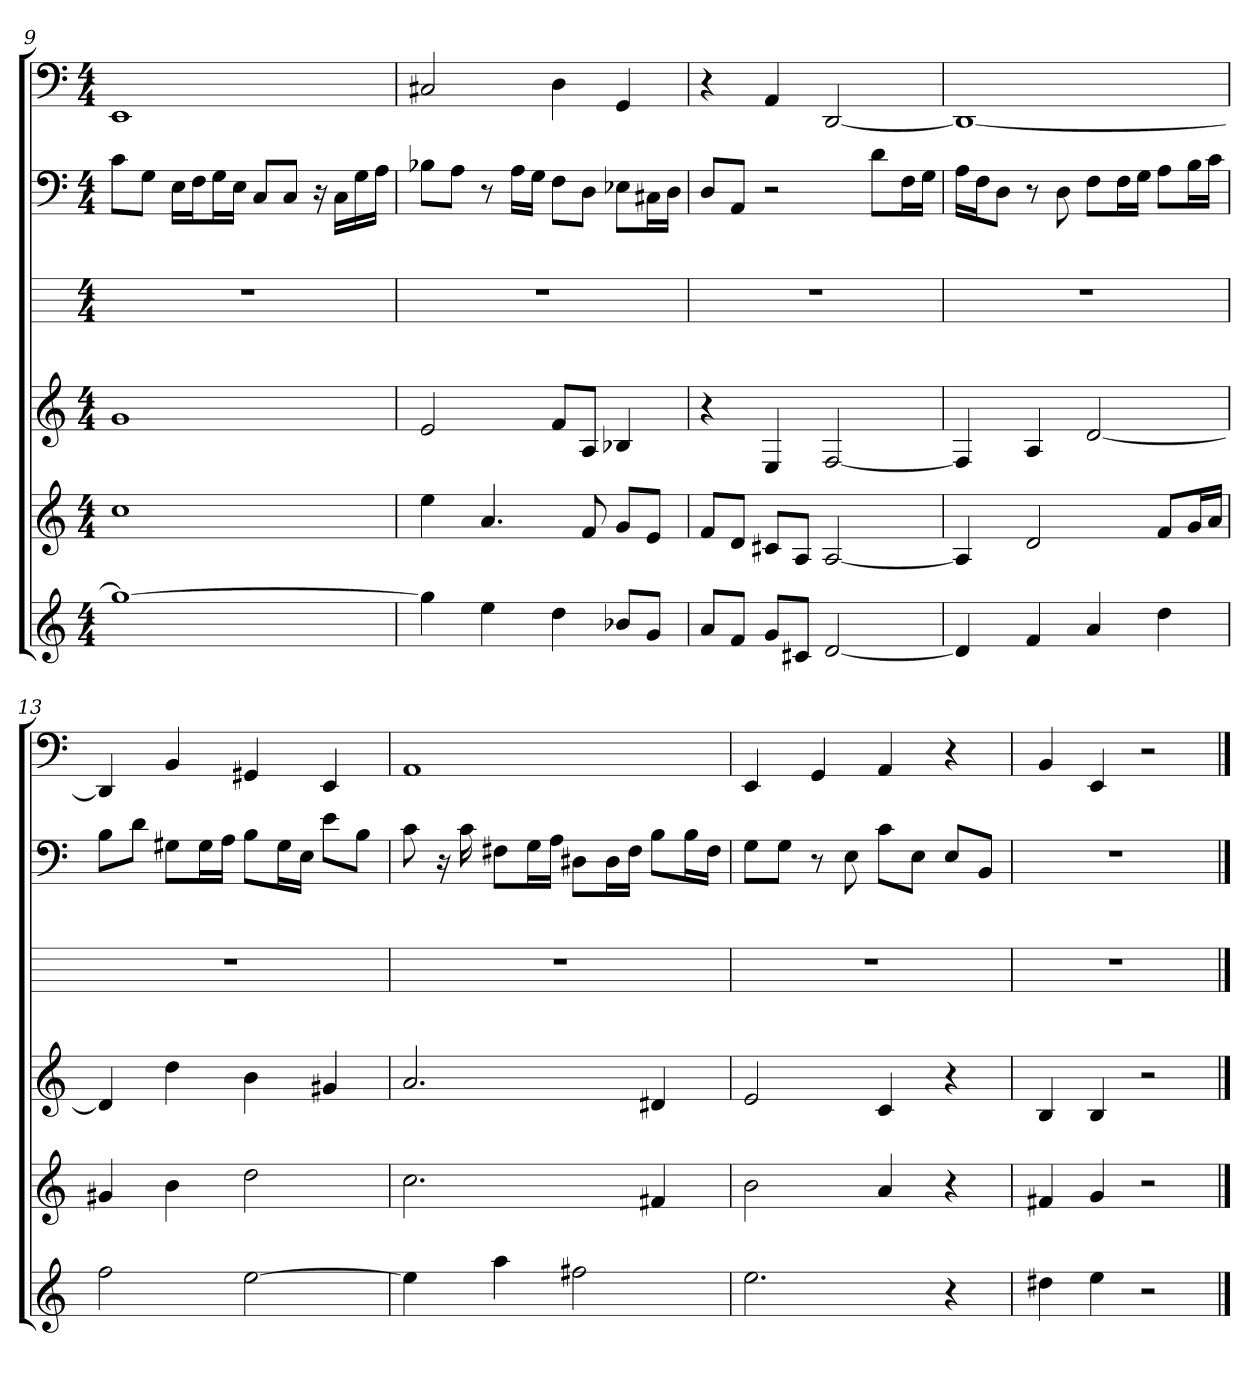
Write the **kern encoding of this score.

**kern	**kern	**kern	**kern	**kern	**kern
*part6	*part5	*part4	*part3	*part2	*part1
*staff6	*staff5	*staff4	*staff3	*staff2	*staff1
*k[]	*k[]	*k[]	*k[]	*k[]	*k[]
*C:	*C:	*C:	*C:	*C:	*C:
*M4/4	*M4/4	*M4/4	*M4/4	*M4/4	*M4/4
=9	=9	=9	=9	=9	=9
1gg_	1cc	1g	1r	8cL	1EE
.	.	.	.	8GJ	.
.	.	.	.	16ELL	.
.	.	.	.	16FJ	.
.	.	.	.	16GL	.
.	.	.	.	16EJJ	.
.	.	.	.	8CL	.
.	.	.	.	8CJ	.
.	.	.	.	16r	.
.	.	.	.	16CLL	.
.	.	.	.	16G	.
.	.	.	.	16AJJ	.
=10	=10	=10	=10	=10	=10
4gg]	4ee	2e	1r	8B-XL	2C#X
.	.	.	.	8AJ	.
4ee	4.a	.	.	8r	.
.	.	.	.	16ALL	.
.	.	.	.	16GJJ	.
4dd	.	8fL	.	8FL	4D
.	8f	8AJ	.	8DJ	.
8b-XL	8gL	4B-X	.	8E-XL	4GG
8gJ	8eJ	.	.	16C#XL	.
.	.	.	.	16DJJ	.
=11	=11	=11	=11	=11	=11
8aL	8fL	4r	1r	8DL	4r
8fJ	8dJ	.	.	8AAJ	.
8gL	8c#XL	4E	.	2r	4AA
8c#XJ	8AJ	.	.	.	.
[2d	[2A	[2F	.	.	[2DD
.	.	.	.	8dL	.
.	.	.	.	16FL	.
.	.	.	.	16GJJ	.
=12	=12	=12	=12	=12	=12
4d]	4A]	4F]	1r	16ALL	1DD_
.	.	.	.	16FJ	.
.	.	.	.	8DJ	.
4f	2d	4A	.	8r	.
.	.	.	.	8D	.
4a	.	[2d	.	8FL	.
.	.	.	.	16FL	.
.	.	.	.	16GJJ	.
4dd	8fL	.	.	8AL	.
.	16gL	.	.	16BL	.
.	16aJJ	.	.	16cJJ	.
=13	=13	=13	=13	=13	=13
2ff	4g#X	4d]	1r	8BL	4DD]
.	.	.	.	8dJ	.
.	4b	4dd	.	8G#XL	4BB
.	.	.	.	16G#L	.
.	.	.	.	16AJJ	.
[2ee	2dd	4b	.	8BL	4GG#X
.	.	.	.	16G#L	.
.	.	.	.	16EJJ	.
.	.	4g#X	.	8eL	4EE
.	.	.	.	8BJ	.
=14	=14	=14	=14	=14	=14
4ee]	2.cc	2.a	1r	8c	1AA
.	.	.	.	16r	.
.	.	.	.	16c	.
4aa	.	.	.	8F#XL	.
.	.	.	.	16GL	.
.	.	.	.	16AJJ	.
2ff#X	.	.	.	8D#XL	.
.	.	.	.	16D#L	.
.	.	.	.	16F#JJ	.
.	4f#X	4d#X	.	8BL	.
.	.	.	.	16BL	.
.	.	.	.	16F#JJ	.
=15	=15	=15	=15	=15	=15
2.ee	2b	2e	1r	8GL	4EE
.	.	.	.	8GJ	.
.	.	.	.	8r	4GG
.	.	.	.	8E	.
.	4a	4c	.	8cL	4AA
.	.	.	.	8EJ	.
4r	4r	4r	.	8EL	4r
.	.	.	.	8BBJ	.
=16	=16	=16	=16	=16	=16
4dd#X	4f#X	4B	1r	1r	4BB
4ee	4g	4B	.	.	4EE
2r	2r	2r	.	.	2r
==	==	==	==	==	==
*-	*-	*-	*-	*-	*-
